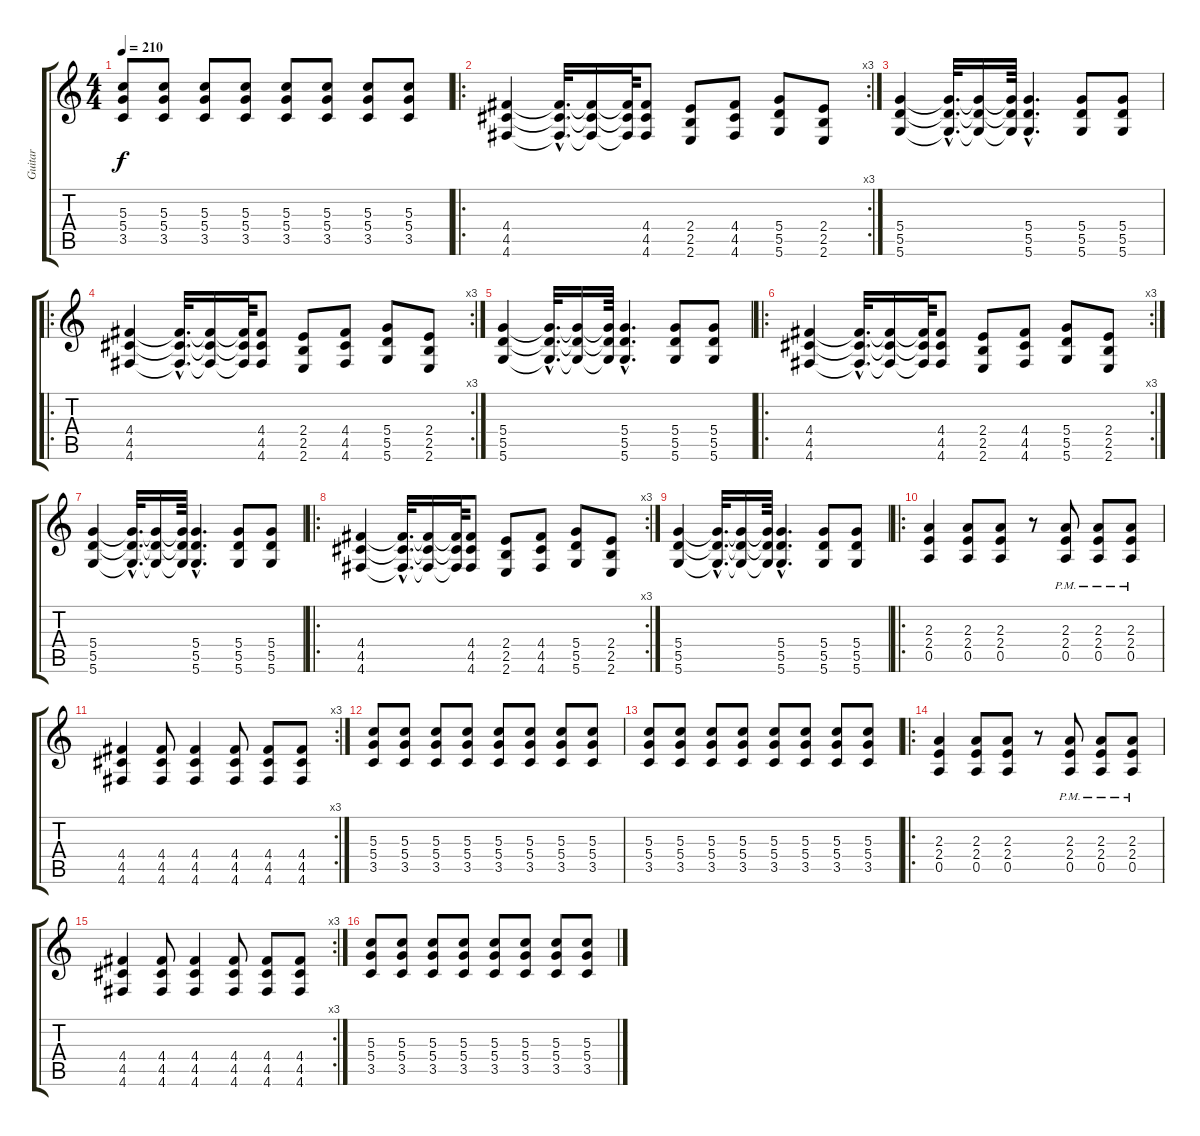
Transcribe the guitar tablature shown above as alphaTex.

\track ("Guitar" "Guitar") {instrument distortionguitar}
\staff {score tabs}
\tuning (E4 B3 G3 D3 A2 D2) {hide}
\ts (4 4)
\tempo 210
\clef g2
\ks c
(5.3 5.4 3.5).8{dy f} (5.3 5.4 3.5).8 (5.3 5.4 3.5).8 (5.3 5.4 3.5).8 (5.3 5.4 3.5).8 (5.3 5.4 3.5).8 (5.3 5.4 3.5).8 (5.3 5.4 3.5).8 |
\ro
\rc 3
(4.4 4.5 4.6).4 (4.4{hac t} 4.5{hac t} 4.6{hac t}).32{d} (4.4{t} 4.5{t} 4.6{t}).16 (4.4{t} 4.5{t} 4.6{t}).64 (4.4 4.5 4.6).8 (2.4 2.5 2.6).8 (4.4 4.5 4.6).8 (5.4 5.5 5.6).8 (2.4 2.5 2.6).8 |
(5.4 5.5 5.6).4 (5.4{hac t} 5.5{hac t} 5.6{hac t}).32{d} (5.4{t} 5.5{t} 5.6{t}).16 (5.4{t} 5.5{t} 5.6{t}).64 (5.4{hac} 5.5{hac} 5.6{hac}).4{d} (5.4 5.5 5.6).8 (5.4 5.5 5.6).8 |
\ro
\rc 3
(4.4 4.5 4.6).4 (4.4{hac t} 4.5{hac t} 4.6{hac t}).32{d} (4.4{t} 4.5{t} 4.6{t}).16 (4.4{t} 4.5{t} 4.6{t}).64 (4.4 4.5 4.6).8 (2.4 2.5 2.6).8 (4.4 4.5 4.6).8 (5.4 5.5 5.6).8 (2.4 2.5 2.6).8 |
(5.4 5.5 5.6).4 (5.4{hac t} 5.5{hac t} 5.6{hac t}).32{d} (5.4{t} 5.5{t} 5.6{t}).16 (5.4{t} 5.5{t} 5.6{t}).64 (5.4{hac} 5.5{hac} 5.6{hac}).4{d} (5.4 5.5 5.6).8 (5.4 5.5 5.6).8 |
\ro
\rc 3
(4.4 4.5 4.6).4 (4.4{hac t} 4.5{hac t} 4.6{hac t}).32{d} (4.4{t} 4.5{t} 4.6{t}).16 (4.4{t} 4.5{t} 4.6{t}).64 (4.4 4.5 4.6).8 (2.4 2.5 2.6).8 (4.4 4.5 4.6).8 (5.4 5.5 5.6).8 (2.4 2.5 2.6).8 |
(5.4 5.5 5.6).4 (5.4{hac t} 5.5{hac t} 5.6{hac t}).32{d} (5.4{t} 5.5{t} 5.6{t}).16 (5.4{t} 5.5{t} 5.6{t}).64 (5.4{hac} 5.5{hac} 5.6{hac}).4{d} (5.4 5.5 5.6).8 (5.4 5.5 5.6).8 |
\ro
\rc 3
(4.4 4.5 4.6).4 (4.4{hac t} 4.5{hac t} 4.6{hac t}).32{d} (4.4{t} 4.5{t} 4.6{t}).16 (4.4{t} 4.5{t} 4.6{t}).64 (4.4 4.5 4.6).8 (2.4 2.5 2.6).8 (4.4 4.5 4.6).8 (5.4 5.5 5.6).8 (2.4 2.5 2.6).8 |
(5.4 5.5 5.6).4 (5.4{hac t} 5.5{hac t} 5.6{hac t}).32{d} (5.4{t} 5.5{t} 5.6{t}).16 (5.4{t} 5.5{t} 5.6{t}).64 (5.4{hac} 5.5{hac} 5.6{hac}).4{d} (5.4 5.5 5.6).8 (5.4 5.5 5.6).8 |
\ro
(2.3 2.4 0.5).4 (2.3 2.4 0.5).8 (2.3 2.4 0.5).8 r.8 (2.3{pm} 2.4{pm} 0.5{pm}).8 (2.3{pm} 2.4{pm} 0.5{pm}).8 (2.3{pm} 2.4{pm} 0.5{pm}).8 |
\rc 3
(4.4 4.5 4.6).4 (4.4 4.5 4.6).8 (4.4 4.5 4.6).4 (4.4 4.5 4.6).8 (4.4 4.5 4.6).8 (4.4 4.5 4.6).8 |
(5.3 5.4 3.5).8 (5.3 5.4 3.5).8 (5.3 5.4 3.5).8 (5.3 5.4 3.5).8 (5.3 5.4 3.5).8 (5.3 5.4 3.5).8 (5.3 5.4 3.5).8 (5.3 5.4 3.5).8 |
(5.3 5.4 3.5).8 (5.3 5.4 3.5).8 (5.3 5.4 3.5).8 (5.3 5.4 3.5).8 (5.3 5.4 3.5).8 (5.3 5.4 3.5).8 (5.3 5.4 3.5).8 (5.3 5.4 3.5).8 |
\ro
(2.3 2.4 0.5).4 (2.3 2.4 0.5).8 (2.3 2.4 0.5).8 r.8 (2.3{pm} 2.4{pm} 0.5{pm}).8 (2.3{pm} 2.4{pm} 0.5{pm}).8 (2.3{pm} 2.4{pm} 0.5{pm}).8 |
\rc 3
(4.4 4.5 4.6).4 (4.4 4.5 4.6).8 (4.4 4.5 4.6).4 (4.4 4.5 4.6).8 (4.4 4.5 4.6).8 (4.4 4.5 4.6).8 |
(5.3 5.4 3.5).8 (5.3 5.4 3.5).8 (5.3 5.4 3.5).8 (5.3 5.4 3.5).8 (5.3 5.4 3.5).8 (5.3 5.4 3.5).8 (5.3 5.4 3.5).8 (5.3 5.4 3.5).8
